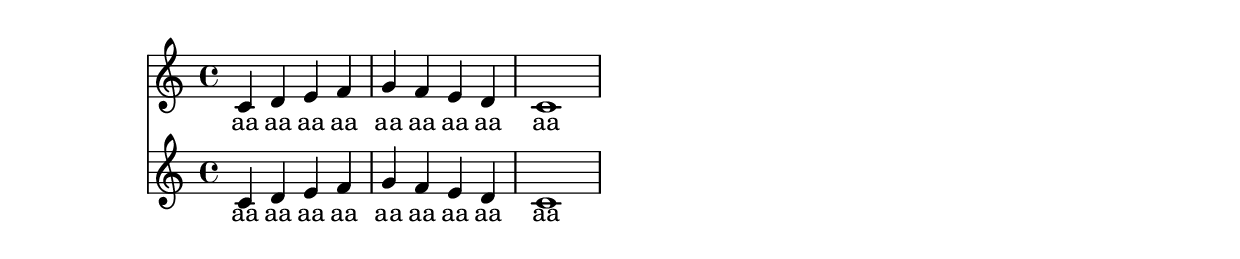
%% DO NOT EDIT this file manually; it is automatically
%% generated from LSR http://lsr.dsi.unimi.it
%% Make any changes in LSR itself, or in Documentation/snippets/new/ ,
%% and then run scripts/auxiliar/makelsr.py
%%
%% This file is in the public domain.
\version "2.16.0"

\header {
  lsrtags = "correction-wanted, spacing, text, vocal-music, workaround"

  texidoc = "
This snippet shows how to bring the lyrics line closer to the staff.

"
  doctitle = "Adjusting lyrics vertical spacing"
} % begin verbatim

% Default layout:
<<
  \new Staff \new Voice = melody \relative c' {
    c4 d e f
    g4 f e d
    c1
  }
  \new Lyrics \lyricsto melody { aa aa aa aa aa aa aa aa aa }

  \new Staff {
    \new Voice = melody \relative c' {
      c4 d e f
      g4 f e d
      c1
    }
  }
  % Reducing the minimum space below the staff and above the lyrics:
  \new Lyrics \with {
    \override VerticalAxisGroup #'nonstaff-relatedstaff-spacing = #'((basic-distance . 1))
  }
  \lyricsto melody { aa aa aa aa aa aa aa aa aa }
>>
